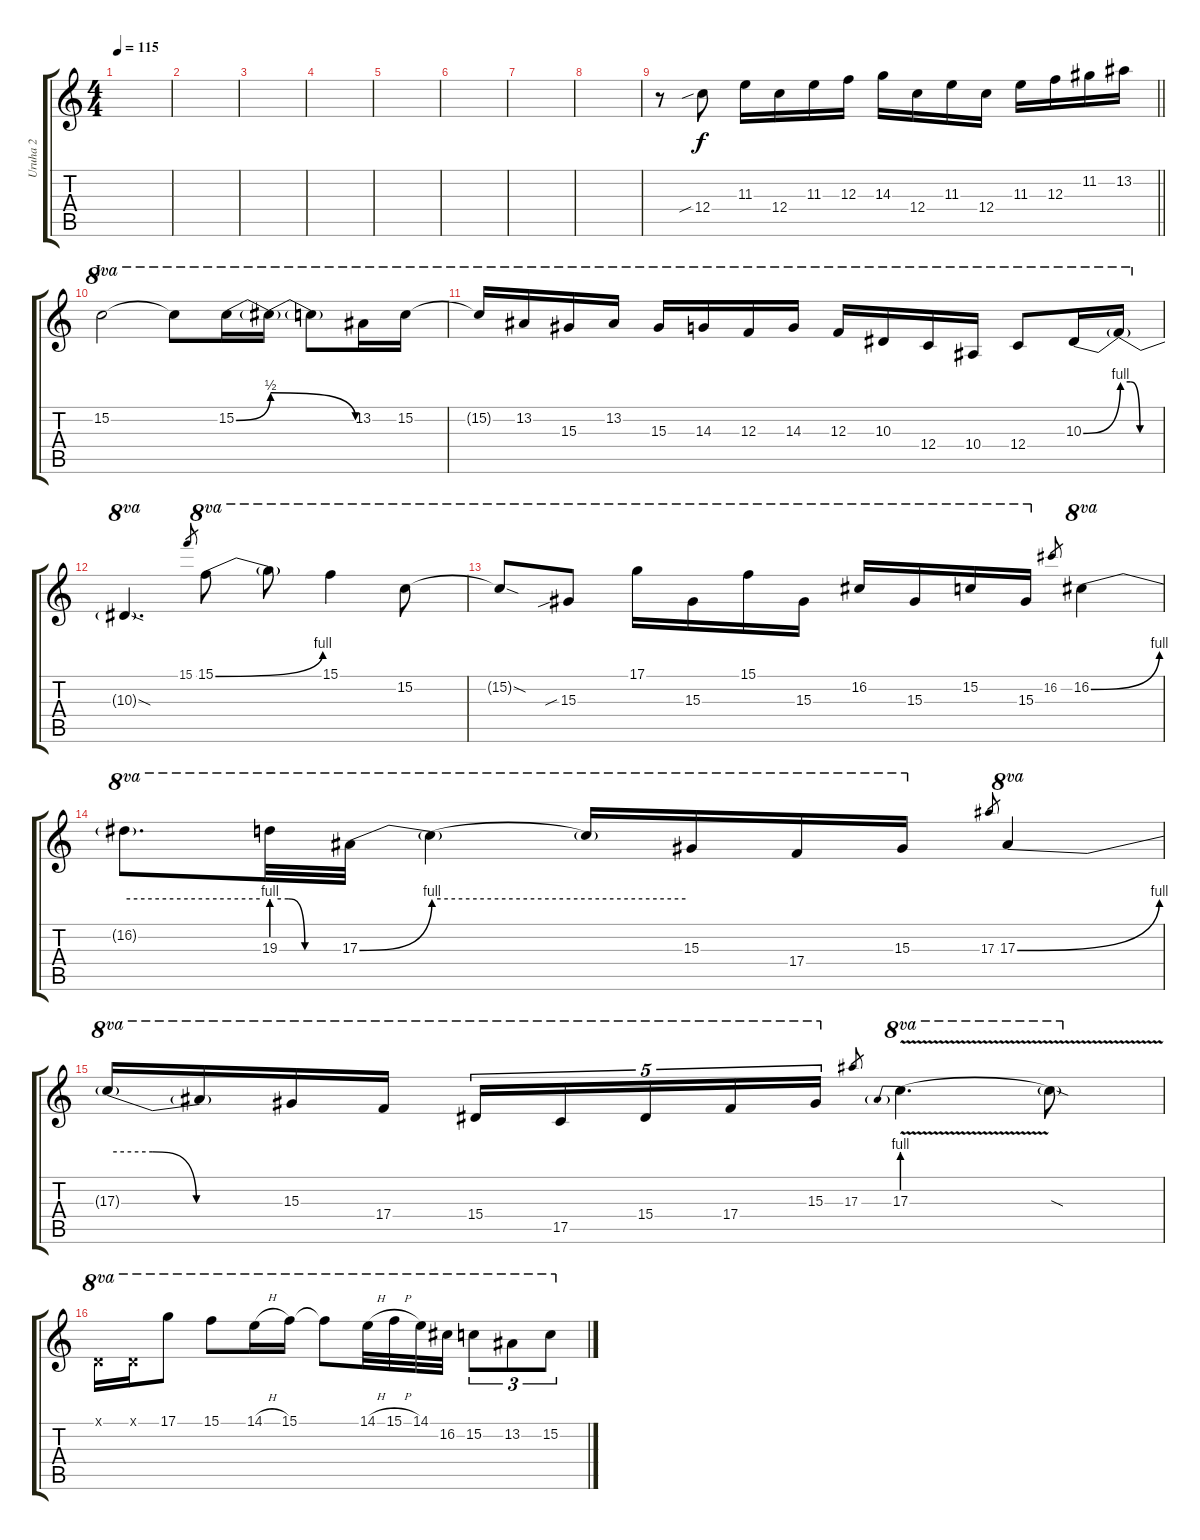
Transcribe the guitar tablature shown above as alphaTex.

\track ("Uruha 2" "Uruha 2") {instrument distortionguitar}
\staff {score tabs}
\tuning (D4 A3 F3 C3 G2 D2) {hide}
\ts (4 4)
\tempo 115
\clef g2
\ks c
|
|
|
|
|
|
|
|
\barLineRight lightlight
r.8{volume 16 balance 16 instrument distortionguitar} 12.4{sib}.8 11.3.16 12.4.16 11.3.16 12.3.16 14.3.16 12.4.16 11.3.16 12.4.16 11.3.16 12.3.16 11.2.16 13.2.16 |
\section ("" "J")
15.2.2{ot 8va} 15.2{t}.8{ot 8va} 15.2{be (bend 0 0 60 2)}.16{ot 8va} 15.2{be (release 0 2 60 0) t}.16{ot 8va} 15.2{t}.8{ot 8va} 13.2.16{ot 8va} 15.2.16{ot 8va} |
15.2{t}.16{ot 8va} 13.2.16{ot 8va} 15.3.16{ot 8va} 13.2.16{ot 8va} 15.3.16{ot 8va} 14.3.16{ot 8va} 12.3.16{ot 8va} 14.3.16{ot 8va} 12.3.16{ot 8va} 10.3.16{ot 8va} 12.4.16{ot 8va} 10.4.16{ot 8va} 12.4.8{ot 8va} 10.3{be (bend 0 0 60 4)}.16{ot 8va} 10.3{be (custom 0 4 15 4 30 0 60 0) t}.16{ot 8va} |
10.3{sod t}.4{d ot 8va} 15.1.8{gr} 15.1{be (bend 0 0 60 4)}.8{ot 8va} 15.1{t}.8{ot 8va} 15.1.4{ot 8va} 15.2.8{ot 8va} |
15.2{sod t}.8{ot 8va} 15.3{sib}.8{ot 8va} 17.1.16{ot 8va} 15.3.16{ot 8va} 15.1.16{ot 8va} 15.3.16{ot 8va} 16.2.16{ot 8va} 15.3.16{ot 8va} 15.2.16{ot 8va} 15.3.16{ot 8va} 16.2.8{gr} 16.2{be (bend 0 0 60 4)}.4{ot 8va} |
16.2{be (hold 0 4 60 4) t}.8{d ot 8va} 19.3{be (custom 0 4 15 4 30 0 60 0)}.32{ot 8va} 17.3{be (bend 0 0 60 4)}.32{ot 8va} 17.3{be (hold 0 4 60 4) t}.4{ot 8va} 17.3{t}.16{ot 8va} 15.3.16{ot 8va} 17.4.16{ot 8va} 15.3.16{ot 8va} 17.3.8{gr} 17.3{be (bend 0 0 60 4)}.4{ot 8va} |
17.3{be (custom 0 4 15 4 30 0 60 0) t}.16{ot 8va} 17.3{t}.16{ot 8va} 15.3.16{ot 8va} 17.4.16{ot 8va} 15.4.16{tu (5 4) ot 8va} 17.5.16{tu (5 4) ot 8va} 15.4.16{tu (5 4) ot 8va} 17.4.16{tu (5 4) ot 8va} 15.3.16{tu (5 4) ot 8va} 17.3.8{gr} 17.3{be (prebend 0 4 60 4) v}.4{d ot 8va} 17.3{sod t}.8{ot 8va} |
0.1{x}.16{ot 8va} 0.1{x}.16{ot 8va} 17.1.8{ot 8va} 15.1.8{ot 8va} 14.1{h}.16{ot 8va} 15.1.16{ot 8va} 15.1{t}.8{ot 8va} 14.1{h}.32{ot 8va} 15.1{h}.32{ot 8va} 14.1.32{ot 8va} 16.2.32{ot 8va} 15.2.8{tu (3 2) ot 8va} 13.2.8{tu (3 2) ot 8va} 15.2.8{tu (3 2) ot 8va}
